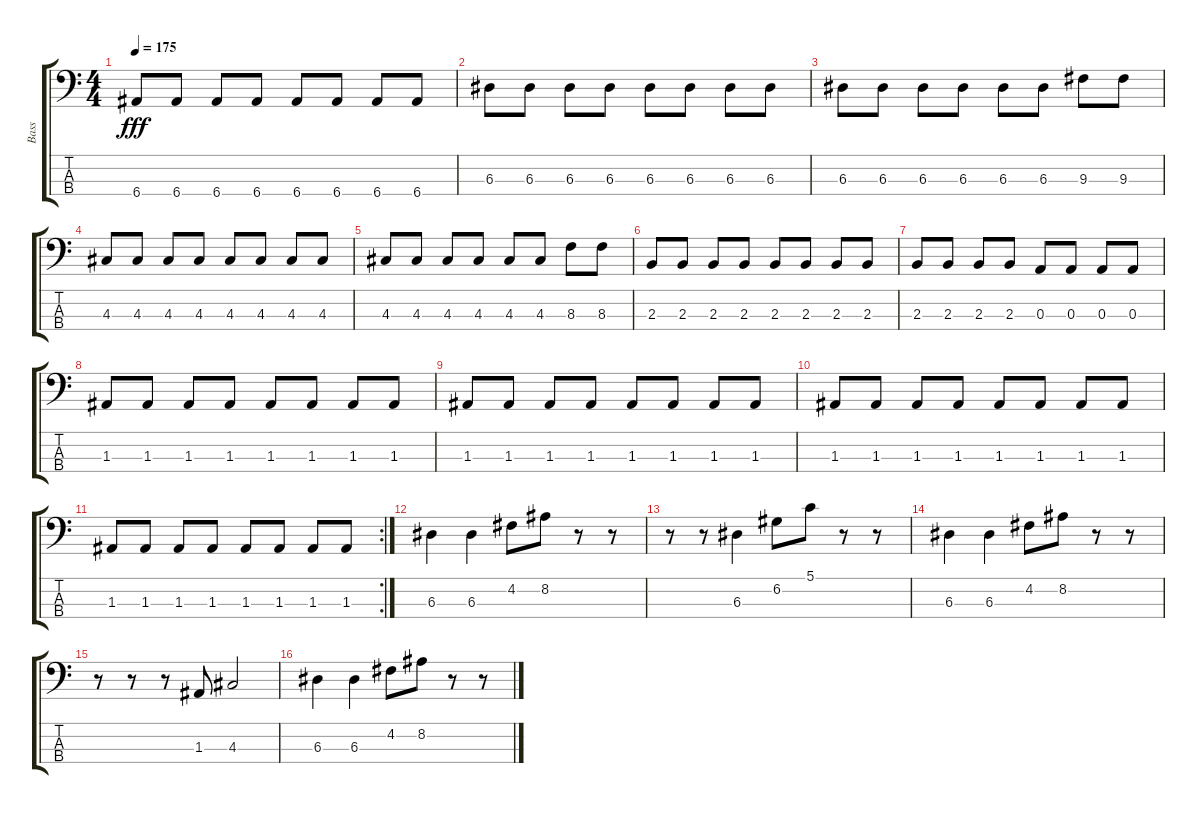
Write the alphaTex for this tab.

\track ("Bass" "Bass") {instrument electricbassfinger}
\staff {score tabs}
\tuning (G2 D2 A1 E1) {hide}
\ts (4 4)
\tempo 175
\clef f4
\ks c
6.4.8{dy fff} 6.4.8 6.4.8 6.4.8 6.4.8 6.4.8 6.4.8 6.4.8 |
6.3.8 6.3.8 6.3.8 6.3.8 6.3.8 6.3.8 6.3.8 6.3.8 |
6.3.8 6.3.8 6.3.8 6.3.8 6.3.8 6.3.8 9.3.8 9.3.8 |
4.3.8 4.3.8 4.3.8 4.3.8 4.3.8 4.3.8 4.3.8 4.3.8 |
4.3.8 4.3.8 4.3.8 4.3.8 4.3.8 4.3.8 8.3.8 8.3.8 |
2.3.8 2.3.8 2.3.8 2.3.8 2.3.8 2.3.8 2.3.8 2.3.8 |
2.3.8 2.3.8 2.3.8 2.3.8 0.3.8 0.3.8 0.3.8 0.3.8 |
1.3.8 1.3.8 1.3.8 1.3.8 1.3.8 1.3.8 1.3.8 1.3.8 |
1.3.8 1.3.8 1.3.8 1.3.8 1.3.8 1.3.8 1.3.8 1.3.8 |
1.3.8 1.3.8 1.3.8 1.3.8 1.3.8 1.3.8 1.3.8 1.3.8 |
\rc 2
1.3.8 1.3.8 1.3.8 1.3.8 1.3.8 1.3.8 1.3.8 1.3.8 |
6.3.4 6.3.4 4.2.8 8.2.8 r.8 r.8 |
r.8 r.8 6.3.4 6.2.8 5.1.8 r.8 r.8 |
6.3.4 6.3.4 4.2.8 8.2.8 r.8 r.8 |
r.8 r.8 r.8 1.3.8 4.3.2 |
6.3.4 6.3.4 4.2.8 8.2.8 r.8 r.8
